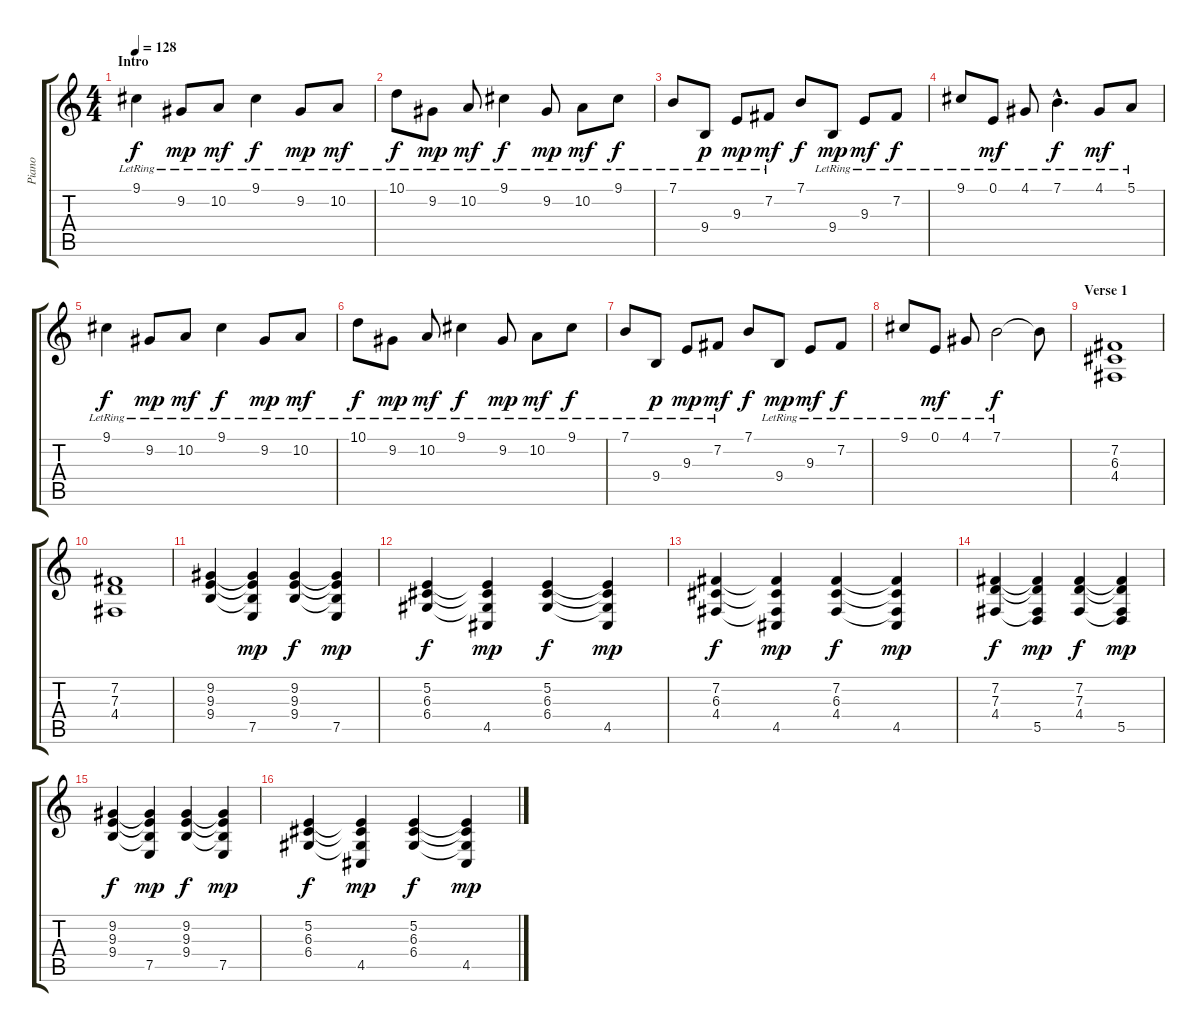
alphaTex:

\track ("Piano" "Piano") {instrument brightacousticpiano}
\staff {score tabs}
\tuning (E4 B3 G3 D3 A2 E2) {hide}
\ts (4 4)
\section ("" "Intro")
\tempo 128
\clef g2
\ks c
9.1{lr}.4{dy f instrument brightacousticpiano} 9.2{lr}.8{dy mp} 10.2{lr}.8{dy mf} 9.1{lr}.4{dy f} 9.2{lr}.8{dy mp} 10.2{lr}.8{dy mf} |
10.1{lr}.8{dy f} 9.2{lr}.8{dy mp} 10.2{lr}.8{dy mf} 9.1{lr}.4{dy f} 9.2{lr}.8{dy mp} 10.2{lr}.8{dy mf} 9.1{lr}.8{dy f} |
7.1{lr}.8 9.4{lr}.8{dy p} 9.3{lr}.8{dy mp} 7.2{lr}.8{dy mf} 7.1.8{dy f} 9.4{lr}.8{dy mp} 9.3{lr}.8{dy mf} 7.2{lr}.8{dy f} |
9.1{lr}.8 0.1{lr}.8{dy mf} 4.1{lr}.8 7.1{hac lr}.4{d dy f} 4.1{lr}.8{dy mf} 5.1{lr}.8 |
9.1{lr}.4{dy f} 9.2{lr}.8{dy mp} 10.2{lr}.8{dy mf} 9.1{lr}.4{dy f} 9.2{lr}.8{dy mp} 10.2{lr}.8{dy mf} |
10.1{lr}.8{dy f} 9.2{lr}.8{dy mp} 10.2{lr}.8{dy mf} 9.1{lr}.4{dy f} 9.2{lr}.8{dy mp} 10.2{lr}.8{dy mf} 9.1{lr}.8{dy f} |
7.1{lr}.8 9.4{lr}.8{dy p} 9.3{lr}.8{dy mp} 7.2{lr}.8{dy mf} 7.1.8{dy f} 9.4{lr}.8{dy mp} 9.3{lr}.8{dy mf} 7.2{lr}.8{dy f} |
9.1{lr}.8 0.1{lr}.8{dy mf} 4.1{lr}.8 7.1{lr}.2{dy f} 7.1{t}.8 |
\section ("" "Verse 1")
(7.2 6.3 4.4).1{volume 11} |
(7.2 7.3 4.4).1 |
(9.2 9.3 9.4).4 (9.2{t} 9.3{t} 9.4{t} 7.5).4{dy mp} (9.2 9.3 9.4).4{dy f} (9.2{t} 9.3{t} 9.4{t} 7.5).4{dy mp} |
(5.2 6.3 6.4).4{dy f} (5.2{t} 6.3{t} 6.4{t} 4.5).4{dy mp} (5.2 6.3 6.4).4{dy f} (5.2{t} 6.3{t} 6.4{t} 4.5).4{dy mp} |
(7.2 6.3 4.4).4{dy f} (7.2{t} 6.3{t} 4.4{t} 4.5).4{dy mp} (7.2 6.3 4.4).4{dy f} (7.2{t} 6.3{t} 4.4{t} 4.5).4{dy mp} |
(7.2 7.3 4.4).4{dy f} (7.2{t} 7.3{t} 4.4{t} 5.5).4{dy mp} (7.2 7.3 4.4).4{dy f} (7.2{t} 7.3{t} 4.4{t} 5.5).4{dy mp} |
(9.2 9.3 9.4).4{dy f} (9.2{t} 9.3{t} 9.4{t} 7.5).4{dy mp} (9.2 9.3 9.4).4{dy f} (9.2{t} 9.3{t} 9.4{t} 7.5).4{dy mp} |
(5.2 6.3 6.4).4{dy f} (5.2{t} 6.3{t} 6.4{t} 4.5).4{dy mp} (5.2 6.3 6.4).4{dy f} (5.2{t} 6.3{t} 6.4{t} 4.5).4{dy mp}
